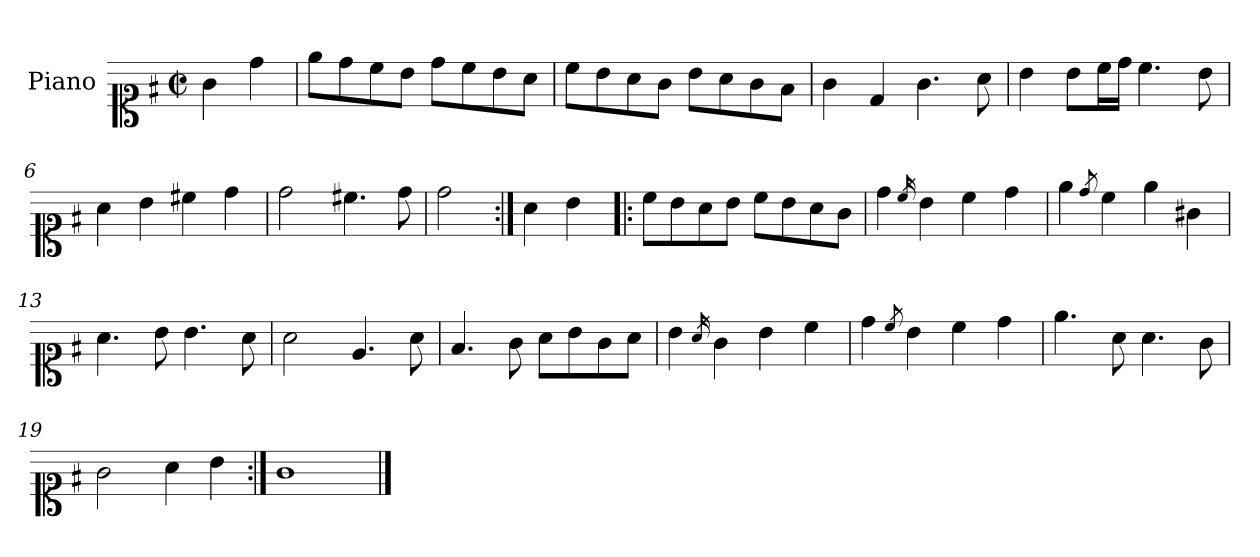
**kern
*part1
*staff1
*I"Piano
*I'Pno.
*clefC1
*k[f#]
*M2/2
*met(c|)
=1
4g\
4dd\
=2
8ee\L
8dd\
8cc\
8b\J
8dd\L
8cc\
8b\
8a\J
=3
8cc\L
8b\
8a\
8g\J
8b\L
8a\
8g\
8f#\J
=4
4g\
4d/
4.g\
8a\
=5
4b\
8b\L
16cc\L
16dd\JJ
4.cc\
8b\
=6
4a\
4b\
4cc#X\
4dd\
=7
2dd\
4.cc#X\
8dd\
=8
2dd\
=9:|!
4a\
4b\
=10!|:
8cc\L
8b\
8a\
8b\J
8cc\L
8b\
8a\
8g\J
=11
4dd\
16qcc/
4b\
4cc\
4dd\
=12
4ee\
8qdd/
4cc\
4ee\
4g#X\
=13
4.a\
8b\
4.b\
8a\
=14
2a\
4.e/
8a\
=15
4.f#/
8g\
8a\L
8b\
8g\
8a\J
=16
4b\
16qa/
4g\
4b\
4cc\
=17
4dd\
8qcc/
4b\
4cc\
4dd\
=18
4.ee\
8a\
4.a\
8g\
=19
2g\
4a\
4b\
=20:|!
1g
==
*-
